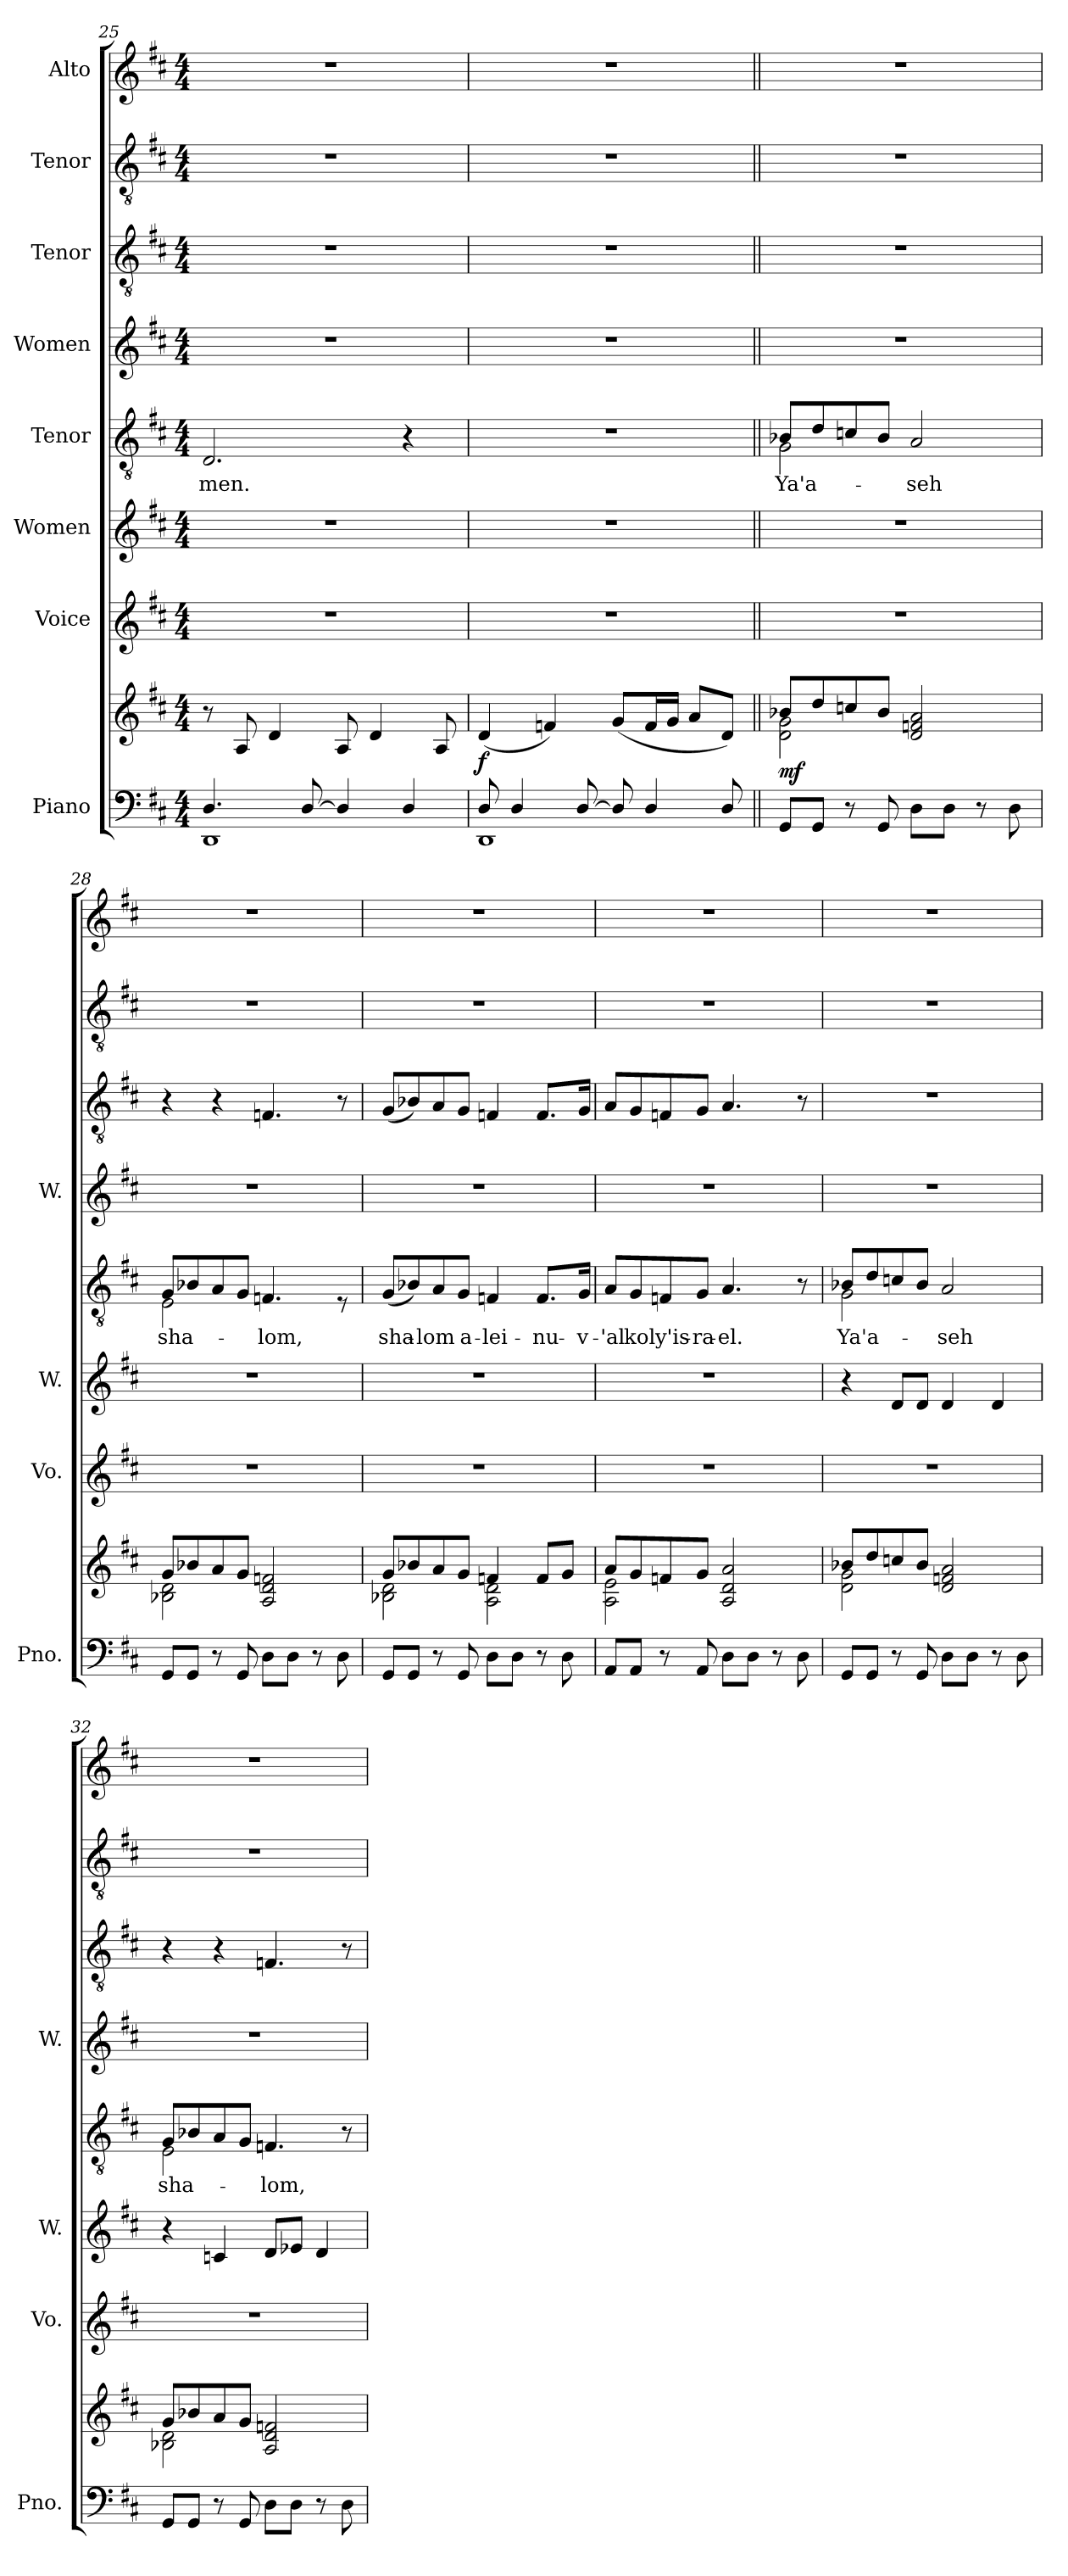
**kern	**kern	**dynam	**kern	**kern	**kern	**text	**kern	**kern	**kern	**kern
*part8	*part8	*part8	*part7	*part6	*part5	*part5	*part4	*part3	*part2	*part1
*staff9	*staff8	*staff8/9	*staff7	*staff6	*staff5	*staff5	*staff4	*staff3	*staff2	*staff1
*I"Piano	*	*	*I"Voice	*I"Women	*I"Tenor	*	*I"Women	*I"Tenor	*I"Tenor	*I"Alto
*I'Pno.	*	*	*I'Vo.	*I'W.	*	*	*I'W.	*	*	*
*clefF4	*clefG2	*	*clefG2	*clefG2	*clefGv2	*	*clefG2	*clefGv2	*clefGv2	*clefG2
*k[f#c#]	*k[f#c#]	*	*k[f#c#]	*k[f#c#]	*k[f#c#]	*	*k[f#c#]	*k[f#c#]	*k[f#c#]	*k[f#c#]
*M4/4	*M4/4	*	*M4/4	*M4/4	*M4/4	*	*M4/4	*M4/4	*M4/4	*M4/4
=25	=25	=25	=25	=25	=25	=25	=25	=25	=25	=25
*^	*	*	*	*	*	*	*	*	*	*
!	!	!	!	!	!	!	!LO:LY:b	!	!	!	!
4.D/	1DD	8r	.	1r	1r	2.D/	-men.	1r	1r	1r	1r
.	.	8A/	.	.	.	.	.	.	.	.	.
.	.	4d/	.	.	.	.	.	.	.	.	.
[8D/	.	.	.	.	.	.	.	.	.	.	.
4D/]	.	8A/	.	.	.	.	.	.	.	.	.
.	.	4d/	.	.	.	.	.	.	.	.	.
4D/	.	.	.	.	.	4r	.	.	.	.	.
.	.	8A/	.	.	.	.	.	.	.	.	.
=26	=26	=26	=26	=26	=26	=26	=26	=26	=26	=26	=26
!	!	!	!LO:DY:b	!	!	!	!	!	!	!	!
8D/	1DD	(4d/	f	1r	1r	1r	.	1r	1r	1r	1r
4D/	.	.	.	.	.	.	.	.	.	.	.
.	.	4fn/)	.	.	.	.	.	.	.	.	.
[8D/	.	.	.	.	.	.	.	.	.	.	.
8D/]	.	(8g/L	.	.	.	.	.	.	.	.	.
4D/	.	16f/L	.	.	.	.	.	.	.	.	.
.	.	16g/JJ	.	.	.	.	.	.	.	.	.
.	.	8a/L	.	.	.	.	.	.	.	.	.
8D/	.	8d/J)	.	.	.	.	.	.	.	.	.
*v	*v	*	*	*	*	*	*	*	*	*	*
!!LO:PB:g=z
=27||	=27||	=27||	=27||	=27||	=27||	=27||	=27||	=27||	=27||	=27||
*	*^	*	*	*	*	*	*	*	*	*
!	!	!	!LO:DY:b	!	!	!	!LO:LY:b	!	!	!	!
*	*	*	*	*	*	*^	*	*	*	*	*
8GG/L	2d\ 2g\	8b-X/L	mf	1r	1r	2G\	8B-X/L	Ya'a-	1r	1r	1r	1r
8GG/J	.	8dd/	.	.	.	.	8d/	.	.	.	.	.
8r	.	8ccn/	.	.	.	.	8cn/	.	.	.	.	.
8GG/	.	8b-/J	.	.	.	.	8B-/J	.	.	.	.	.
!	!	!	!	!	!	!	!	!LO:LY:b	!	!	!	!
8D\L	2d/ 2fn/ 2a/	2ryy	.	.	.	2A/	2ryy	-seh	.	.	.	.
8D\J	.	.	.	.	.	.	.	.	.	.	.	.
8r	.	.	.	.	.	.	.	.	.	.	.	.
8D\	.	.	.	.	.	.	.	.	.	.	.	.
=28	=28	=28	=28	=28	=28	=28	=28	=28	=28	=28	=28	=28
!	!	!	!	!	!	!	!	!LO:LY:b	!	!	!	!
8GG/L	2B-X\ 2d\	8g/L	.	1r	1r	8G/L	2E\	sha-	1r	4r	1r	1r
8GG/J	.	8b-X/	.	.	.	8B-X/	.	.	.	.	.	.
8r	.	8a/	.	.	.	8A/	.	.	.	4r	.	.
8GG/	.	8g/J	.	.	.	8G/J	.	.	.	.	.	.
!	!	!	!	!	!	!	!	!LO:LY:b	!	!	!	!
8D\L	2A/ 2d/ 2fn/	2ryy	.	.	.	4.Fn/	2ryy	lom,	.	4.Fn/	.	.
8D\J	.	.	.	.	.	.	.	.	.	.	.	.
8r	.	.	.	.	.	.	.	.	.	.	.	.
8D\	.	.	.	.	.	8rE	.	.	.	8r	.	.
*	*	*	*	*	*	*v	*v	*	*	*	*	*
=29	=29	=29	=29	=29	=29	=29	=29	=29	=29	=29	=29
!	!	!	!	!	!	!	!LO:LY:b	!	!	!	!
8GG/L	2B-X\ 2d\	8g/L	.	1r	1r	(8G/L	sha-	1r	(8G/L	1r	1r
8GG/J	.	8b-X/	.	.	.	8B-X/)	.	.	8B-X/)	.	.
!	!	!	!	!	!	!	!LO:LY:b	!	!	!	!
8r	.	8a/	.	.	.	8A/	-lom	.	8A/	.	.
!	!	!	!	!	!	!	!LO:LY:b	!	!	!	!
8GG/	.	8g/J	.	.	.	8G/J	a-	.	8G/J	.	.
!	!	!	!	!	!	!	!LO:LY:b	!	!	!	!
8D\L	2A\ 2d\	4fn/	.	.	.	4Fn/	-lei-	.	4Fn/	.	.
8D\J	.	.	.	.	.	.	.	.	.	.	.
!	!	!	!	!	!	!	!LO:LY:b	!	!	!	!
8r	.	8f/L	.	.	.	8.F/L	-nu-	.	8.F/L	.	.
8D\	.	8g/J	.	.	.	.	.	.	.	.	.
!	!	!	!	!	!	!	!LO:LY:b	!	!	!	!
.	.	.	.	.	.	16G/Jk	-v-	.	16G/Jk	.	.
!!LO:PB:g=z
=30	=30	=30	=30	=30	=30	=30	=30	=30	=30	=30	=30
!	!	!	!	!	!	!	!LO:LY:b	!	!	!	!
8AA/L	2A\ 2e\	8a/L	.	1r	1r	8A/L	-'al	1r	8A/L	1r	1r
!	!	!	!	!	!	!	!LO:LY:b	!	!	!	!
8AA/J	.	8g/	.	.	.	8G/	kol	.	8G/	.	.
!	!	!	!	!	!	!	!LO:LY:b	!	!	!	!
8r	.	8fn/	.	.	.	8Fn/	y'is-	.	8Fn/	.	.
!	!	!	!	!	!	!	!LO:LY:b	!	!	!	!
8AA/	.	8g/J	.	.	.	8G/J	-ra-	.	8G/J	.	.
!	!	!	!	!	!	!	!LO:LY:b	!	!	!	!
8D\L	2A/ 2d/ 2a/	2ryy	.	.	.	4.A/	-el.	.	4.A/	.	.
8D\J	.	.	.	.	.	.	.	.	.	.	.
8r	.	.	.	.	.	.	.	.	.	.	.
8D\	.	.	.	.	.	8r	.	.	8r	.	.
=31	=31	=31	=31	=31	=31	=31	=31	=31	=31	=31	=31
!	!	!	!	!	!	!	!LO:LY:b	!	!	!	!
*	*	*	*	*	*	*^	*	*	*	*	*
8GG/L	2d\ 2g\	8b-X/L	.	1r	4r	2G\	8B-X/L	Ya'a-	1r	1r	1r	1r
8GG/J	.	8dd/	.	.	.	.	8d/	.	.	.	.	.
8r	.	8ccn/	.	.	8d/L	.	8cn/	.	.	.	.	.
8GG/	.	8b-/J	.	.	8d/J	.	8B-/J	.	.	.	.	.
!	!	!	!	!	!	!	!	!LO:LY:b	!	!	!	!
8D\L	2d/ 2fn/ 2a/	2ryy	.	.	4d/	2A/	2ryy	-seh	.	.	.	.
8D\J	.	.	.	.	.	.	.	.	.	.	.	.
8r	.	.	.	.	4d/	.	.	.	.	.	.	.
8D\	.	.	.	.	.	.	.	.	.	.	.	.
=32	=32	=32	=32	=32	=32	=32	=32	=32	=32	=32	=32	=32
!	!	!	!	!	!	!	!	!LO:LY:b	!	!	!	!
8GG/L	2B-X\ 2d\	8g/L	.	1r	4r	8G/L	2E\	sha-	1r	4r	1r	1r
8GG/J	.	8b-X/	.	.	.	8B-X/	.	.	.	.	.	.
8r	.	8a/	.	.	4cn/	8A/	.	.	.	4r	.	.
8GG/	.	8g/J	.	.	.	8G/J	.	.	.	.	.	.
!	!	!	!	!	!	!	!	!LO:LY:b	!	!	!	!
8D\L	2A/ 2d/ 2fn/	2ryy	.	.	8d/L	4.Fn/	2ryy	-lom,	.	4.Fn/	.	.
8D\J	.	.	.	.	8e-X/J	.	.	.	.	.	.	.
8r	.	.	.	.	4d/	.	.	.	.	.	.	.
8D\	.	.	.	.	.	8r	.	.	.	8r	.	.
*	*v	*v	*	*	*	*v	*v	*	*	*	*	*
=	=	=	=	=	=	=	=	=	=	=
*-	*-	*-	*-	*-	*-	*-	*-	*-	*-	*-
